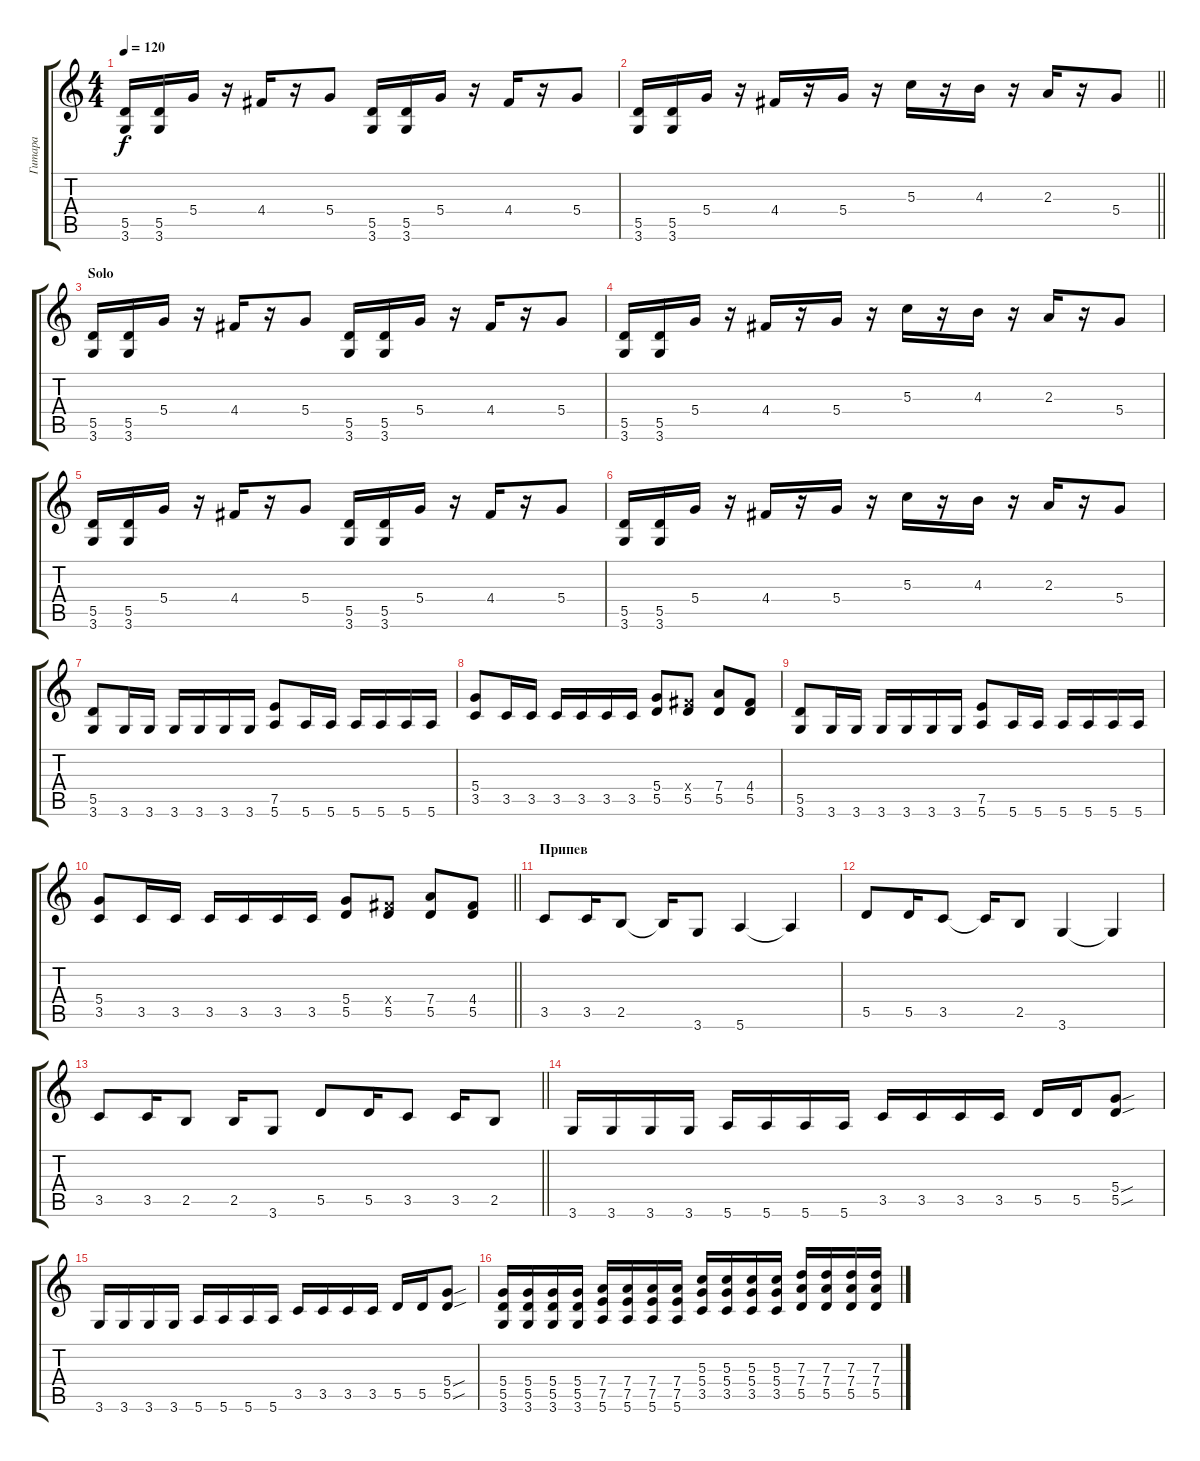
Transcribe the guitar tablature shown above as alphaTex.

\track ("Гитара" "Гитара") {instrument overdrivenguitar}
\staff {score tabs}
\tuning (E4 B3 G3 D3 A2 E2) {hide}
\ts (4 4)
\tempo 120
\clef g2
\ks c
(5.5 3.6).16{dy f} (5.5 3.6).16 5.4.16 r.16 4.4.16 r.16 5.4.8 (5.5 3.6).16 (5.5 3.6).16 5.4.16 r.16 4.4.16 r.16 5.4.8 |
\barLineRight lightlight
(5.5 3.6).16 (5.5 3.6).16 5.4.16 r.16 4.4.16 r.16 5.4.16 r.16 5.3.16 r.16 4.3.16 r.16 2.3.16 r.16 5.4.8 |
\section ("" "Solo")
(5.5 3.6).16 (5.5 3.6).16 5.4.16 r.16 4.4.16 r.16 5.4.8 (5.5 3.6).16 (5.5 3.6).16 5.4.16 r.16 4.4.16 r.16 5.4.8 |
(5.5 3.6).16 (5.5 3.6).16 5.4.16 r.16 4.4.16 r.16 5.4.16 r.16 5.3.16 r.16 4.3.16 r.16 2.3.16 r.16 5.4.8 |
(5.5 3.6).16 (5.5 3.6).16 5.4.16 r.16 4.4.16 r.16 5.4.8 (5.5 3.6).16 (5.5 3.6).16 5.4.16 r.16 4.4.16 r.16 5.4.8 |
(5.5 3.6).16 (5.5 3.6).16 5.4.16 r.16 4.4.16 r.16 5.4.16 r.16 5.3.16 r.16 4.3.16 r.16 2.3.16 r.16 5.4.8 |
(5.5 3.6).8 3.6.16 3.6.16 3.6.16 3.6.16 3.6.16 3.6.16 (7.5 5.6).8 5.6.16 5.6.16 5.6.16 5.6.16 5.6.16 5.6.16 |
(5.4 3.5).8 3.5.16 3.5.16 3.5.16 3.5.16 3.5.16 3.5.16 (5.4 5.5).8 (4.4{x} 5.5).8 (7.4 5.5).8 (4.4 5.5).8 |
(5.5 3.6).8 3.6.16 3.6.16 3.6.16 3.6.16 3.6.16 3.6.16 (7.5 5.6).8 5.6.16 5.6.16 5.6.16 5.6.16 5.6.16 5.6.16 |
\barLineRight lightlight
(5.4 3.5).8 3.5.16 3.5.16 3.5.16 3.5.16 3.5.16 3.5.16 (5.4 5.5).8 (4.4{x} 5.5).8 (7.4 5.5).8 (4.4 5.5).8 |
\section ("" "Припев")
3.5.8 3.5.16 2.5.8 2.5{t}.16 3.6.8 5.6.4 5.6{t}.4 |
5.5.8 5.5.16 3.5.8 3.5{t}.16 2.5.8 3.6.4 3.6{t}.4 |
\barLineRight lightlight
3.5.8 3.5.16 2.5.8 2.5.16 3.6.8 5.5.8 5.5.16 3.5.8 3.5.16 2.5.8 |
3.6.16 3.6.16 3.6.16 3.6.16 5.6.16 5.6.16 5.6.16 5.6.16 3.5.16 3.5.16 3.5.16 3.5.16 5.5.16 5.5.16 (5.4{sou} 5.5{sou}).8 |
3.6.16 3.6.16 3.6.16 3.6.16 5.6.16 5.6.16 5.6.16 5.6.16 3.5.16 3.5.16 3.5.16 3.5.16 5.5.16 5.5.16 (5.4{sou} 5.5{sou}).8 |
(5.4 5.5 3.6).16 (5.4 5.5 3.6).16 (5.4 5.5 3.6).16 (5.4 5.5 3.6).16 (7.4 7.5 5.6).16 (7.4 7.5 5.6).16 (7.4 7.5 5.6).16 (7.4 7.5 5.6).16 (5.3 5.4 3.5).16 (5.3 5.4 3.5).16 (5.3 5.4 3.5).16 (5.3 5.4 3.5).16 (7.3 7.4 5.5).16 (7.3 7.4 5.5).16 (7.3 7.4 5.5).16 (7.3 7.4 5.5).16
